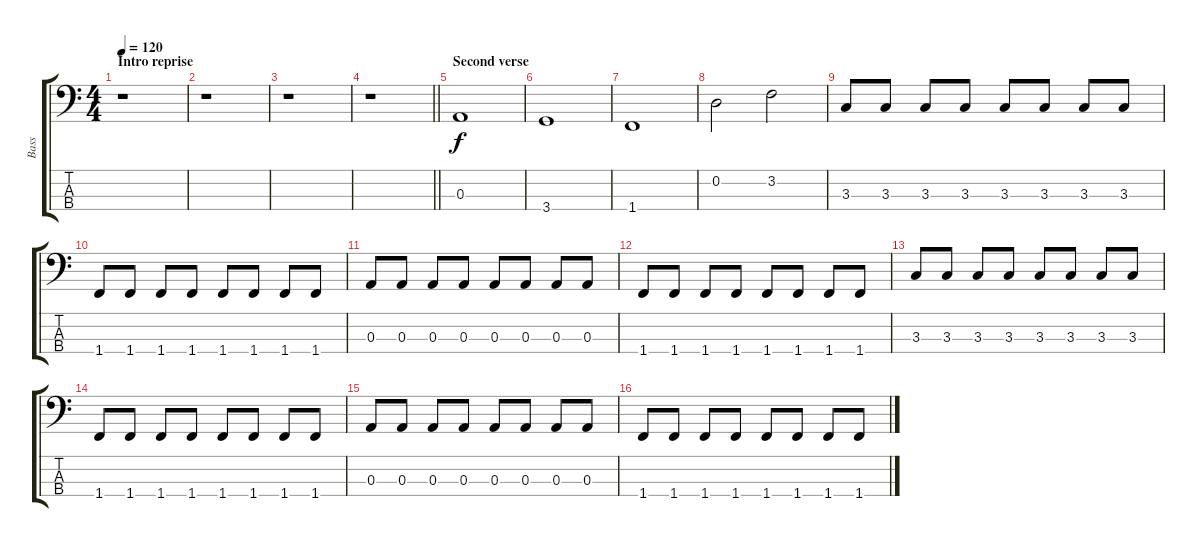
\track ("Bass" "Bass") {instrument electricbasspick}
\staff {score tabs}
\tuning (G2 D2 A1 E1) {hide}
\ts (4 4)
\section ("" "Intro reprise")
\tempo 120
\clef f4
\ks c
r.1{dy f} |
r.1 |
r.1 |
\barLineRight lightlight
r.1 |
\section ("" "Second verse")
0.3.1 |
3.4.1 |
1.4.1 |
0.2.2 3.2.2 |
3.3.8 3.3.8 3.3.8 3.3.8 3.3.8 3.3.8 3.3.8 3.3.8 |
1.4.8 1.4.8 1.4.8 1.4.8 1.4.8 1.4.8 1.4.8 1.4.8 |
0.3.8 0.3.8 0.3.8 0.3.8 0.3.8 0.3.8 0.3.8 0.3.8 |
1.4.8 1.4.8 1.4.8 1.4.8 1.4.8 1.4.8 1.4.8 1.4.8 |
3.3.8 3.3.8 3.3.8 3.3.8 3.3.8 3.3.8 3.3.8 3.3.8 |
1.4.8 1.4.8 1.4.8 1.4.8 1.4.8 1.4.8 1.4.8 1.4.8 |
0.3.8 0.3.8 0.3.8 0.3.8 0.3.8 0.3.8 0.3.8 0.3.8 |
1.4.8 1.4.8 1.4.8 1.4.8 1.4.8 1.4.8 1.4.8 1.4.8
